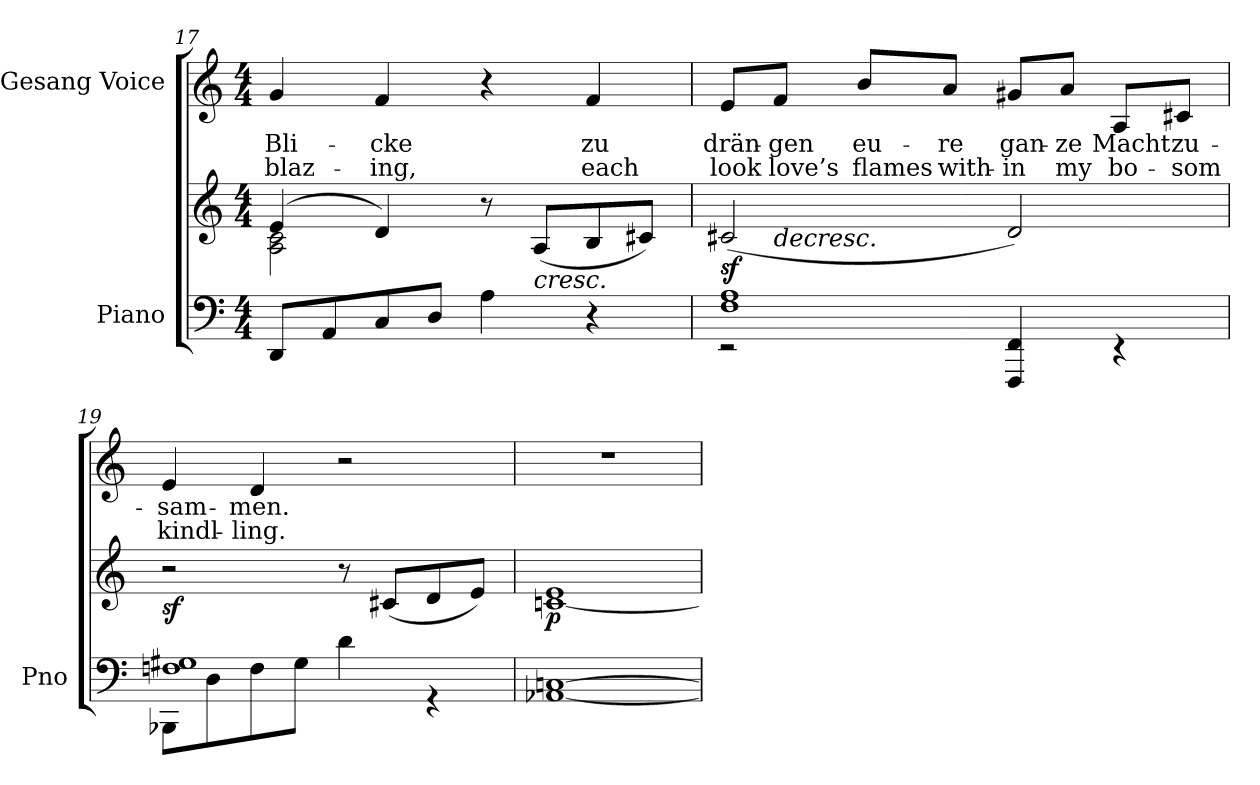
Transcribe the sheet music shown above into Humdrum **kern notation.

**kern	**kern	**dynam	**kern	**text	**text
*part2	*part2	*part2	*part1	*part1	*part1
*staff3	*staff2	*staff2/3	*staff1	*staff1	*staff1
*I"Piano	*	*	*I"Gesang Voice	*	*
*I'Pno	*	*	*	*	*
*clefF4	*clefG2	*	*clefG2	*	*
*k[]	*k[]	*	*k[]	*	*
*M4/4	*M4/4	*	*M4/4	*	*
=17	=17	=17	=17	=17	=17
*	*^	*	*	*	*
8DD/L	(>4e/	2A\ 2c\	.	4g/	Bli-	blaz-
8AA/	.	.	.	.	.	.
8C/	4d/)	.	.	4f/	-cke	-ing,
8D/J	.	.	.	.	.	.
4A\	8r	2ryy	.	4r	.	.
!	!	!	!LO:HP:b	!	!	!
.	(<8A/L	.	<	.	.	.
4r	8B/	.	.	4f/	zu	each
.	8c#X/J)	.	.	.	.	.
=18	=18	=18	=18	=18	=18	=18
*^	*	*	*	*	*	*
!	!	!	!	!LO:DY:b	!	!	!
1F 1A	2r	(2c#X/	8ryy	sf	8e/L	drän-	look
!	!	!	!	!LO:HP:b	!	!	!
.	.	.	8ryy	>	8f/J	-gen	love’s
.	.	.	4ryy	.	8b/L	eu-	flames
.	.	.	.	.	8a/J	-re	with-
.	4FFF/ 4FF/	2d/)	8ryy	.	8g#X/L	gan-	-in
.	.	.	8ryy	[	8a/J	-ze	my
.	4r	.	4ryy	.	8A/L	Macht	bo-
.	.	.	.	.	8c#X/J	zu-	-som
*	*	*v	*v	*	*	*	*
=19	=19	=19	=19	=19	=19	=19
!	!	!	!LO:DY:b	!	!	!
1Fn 1G#X	8BBB-X\L	2r	sf	4e/	-sam-	kindl-
.	8D\	.	.	.	.	.
.	8F\	.	.	4d/	-men.	-ling.
.	8G#\J	.	.	.	.	.
.	4d\	8r	.	2r	.	.
.	.	(8c#X/L	.	.	.	.
.	4r	8d/	.	.	.	.
.	.	8e/J)	]	.	.	.
*v	*v	*	*	*	*	*
=20	=20	=20	=20	=20	=20
!	!	!LO:DY:b	!	!	!
[1AA-X [1Cn	[1cn 1e	p	1r	.	.
=	=	=	=	=	=
*-	*-	*-	*-	*-	*-
